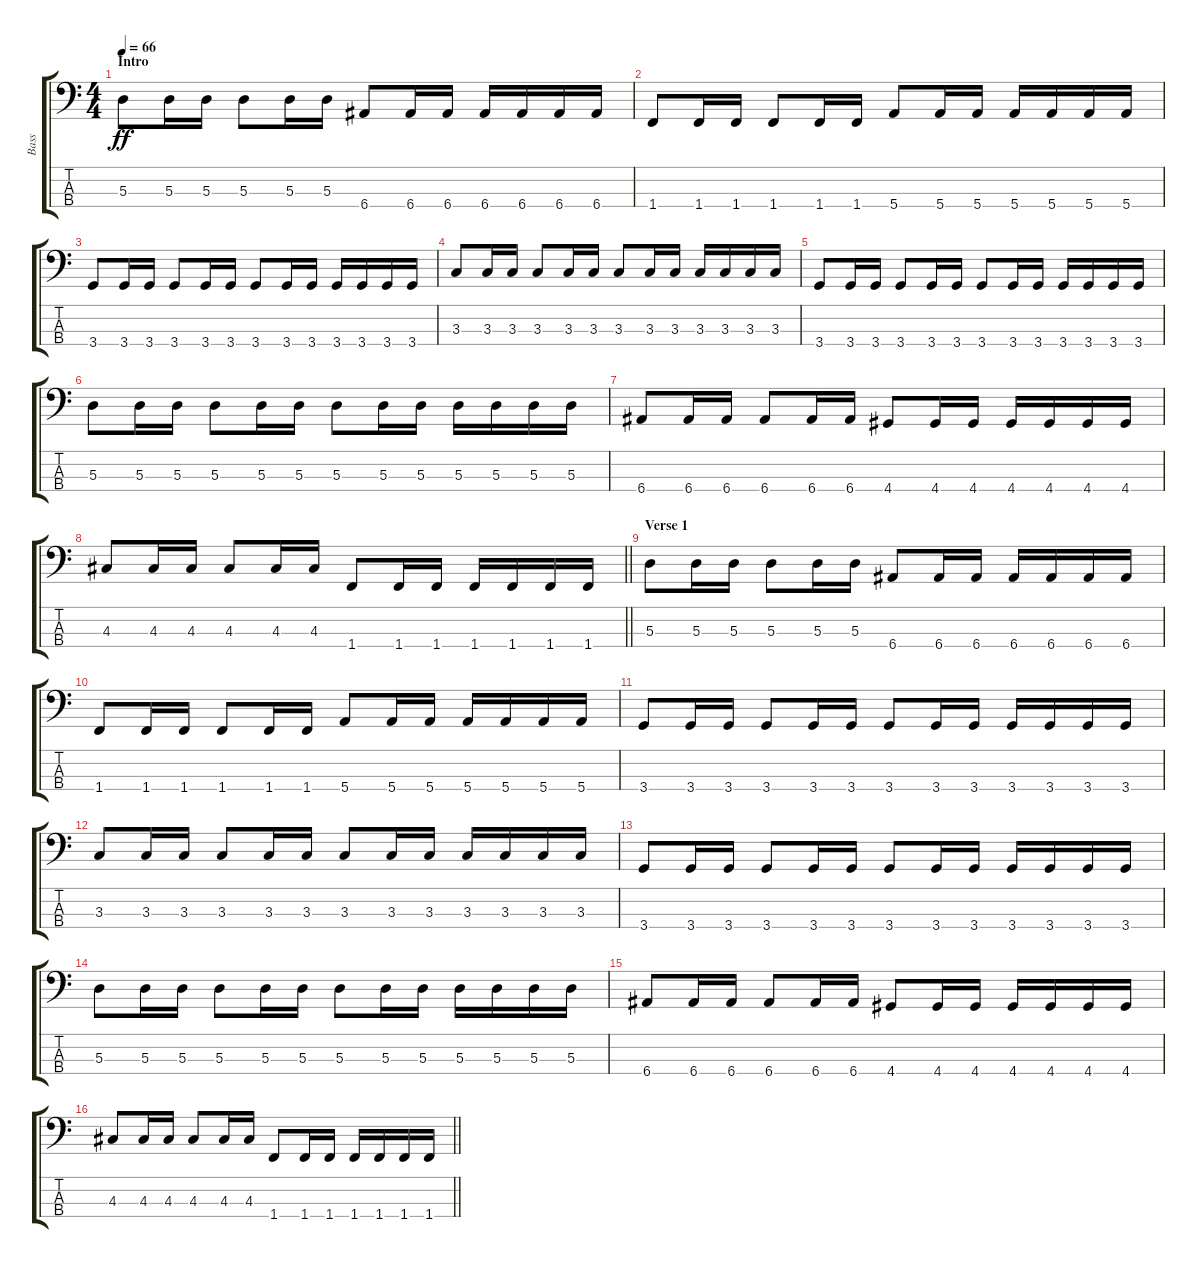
\track ("Bass" "Bass") {instrument electricbassfinger}
\staff {score tabs}
\tuning (G2 D2 A1 E1) {hide}
\ts (4 4)
\section ("" "Intro")
\tempo 66
\clef f4
\ks c
5.3.8{dy ff instrument electricbassfinger} 5.3.16 5.3.16 5.3.8 5.3.16 5.3.16 6.4.8 6.4.16 6.4.16 6.4.16 6.4.16 6.4.16 6.4.16 |
1.4.8 1.4.16 1.4.16 1.4.8 1.4.16 1.4.16 5.4.8 5.4.16 5.4.16 5.4.16 5.4.16 5.4.16 5.4.16 |
3.4.8 3.4.16 3.4.16 3.4.8 3.4.16 3.4.16 3.4.8 3.4.16 3.4.16 3.4.16 3.4.16 3.4.16 3.4.16 |
3.3.8 3.3.16 3.3.16 3.3.8 3.3.16 3.3.16 3.3.8 3.3.16 3.3.16 3.3.16 3.3.16 3.3.16 3.3.16 |
3.4.8 3.4.16 3.4.16 3.4.8 3.4.16 3.4.16 3.4.8 3.4.16 3.4.16 3.4.16 3.4.16 3.4.16 3.4.16 |
5.3.8 5.3.16 5.3.16 5.3.8 5.3.16 5.3.16 5.3.8 5.3.16 5.3.16 5.3.16 5.3.16 5.3.16 5.3.16 |
6.4.8 6.4.16 6.4.16 6.4.8 6.4.16 6.4.16 4.4.8 4.4.16 4.4.16 4.4.16 4.4.16 4.4.16 4.4.16 |
\barLineRight lightlight
4.3.8 4.3.16 4.3.16 4.3.8 4.3.16 4.3.16 1.4.8 1.4.16 1.4.16 1.4.16 1.4.16 1.4.16 1.4.16 |
\section ("" "Verse 1")
5.3.8 5.3.16 5.3.16 5.3.8 5.3.16 5.3.16 6.4.8 6.4.16 6.4.16 6.4.16 6.4.16 6.4.16 6.4.16 |
1.4.8 1.4.16 1.4.16 1.4.8 1.4.16 1.4.16 5.4.8 5.4.16 5.4.16 5.4.16 5.4.16 5.4.16 5.4.16 |
3.4.8 3.4.16 3.4.16 3.4.8 3.4.16 3.4.16 3.4.8 3.4.16 3.4.16 3.4.16 3.4.16 3.4.16 3.4.16 |
3.3.8 3.3.16 3.3.16 3.3.8 3.3.16 3.3.16 3.3.8 3.3.16 3.3.16 3.3.16 3.3.16 3.3.16 3.3.16 |
3.4.8 3.4.16 3.4.16 3.4.8 3.4.16 3.4.16 3.4.8 3.4.16 3.4.16 3.4.16 3.4.16 3.4.16 3.4.16 |
5.3.8 5.3.16 5.3.16 5.3.8 5.3.16 5.3.16 5.3.8 5.3.16 5.3.16 5.3.16 5.3.16 5.3.16 5.3.16 |
6.4.8 6.4.16 6.4.16 6.4.8 6.4.16 6.4.16 4.4.8 4.4.16 4.4.16 4.4.16 4.4.16 4.4.16 4.4.16 |
\barLineRight lightlight
4.3.8 4.3.16 4.3.16 4.3.8 4.3.16 4.3.16 1.4.8 1.4.16 1.4.16 1.4.16 1.4.16 1.4.16 1.4.16
